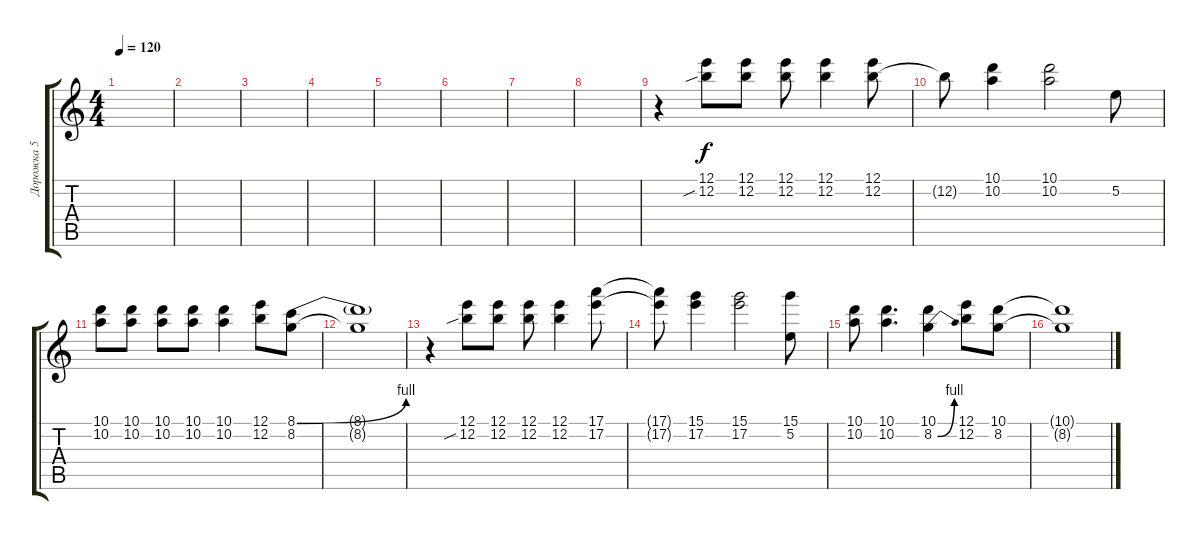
\track ("Дорожка 5" "Дорожка 5") {instrument distortionguitar}
\staff {score tabs}
\tuning (E4 B3 G3 D3 A2 E2) {hide}
\ts (4 4)
\tempo 120
\clef g2
\ks c
|
|
|
|
|
|
|
|
r.4 (12.1 12.2{sib}).8 (12.1 12.2).8 (12.1 12.2).8 (12.1 12.2).4 (12.1 12.2).8 |
12.2{t}.8 (10.1 10.2).4 (10.1 10.2).2 5.2.8 |
(10.1 10.2).8 (10.1 10.2).8 (10.1 10.2).8 (10.1 10.2).8 (10.1 10.2).4 (12.1 12.2).8 (8.1{be (bend 0 0 60 4)} 8.2).8 |
(8.1{t} 8.2{t}).1 |
r.4 (12.1 12.2{sib}).8 (12.1 12.2).8 (12.1 12.2).8 (12.1 12.2).4 (17.1 17.2).8 |
(17.1{t} 17.2{t}).8 (15.1 17.2).4 (15.1 17.2).2 (15.1 5.2).8 |
(10.1 10.2).8 (10.1 10.2).4{d} (10.1 8.2{be (bend 0 0 60 4)}).4 (12.1 12.2).8 (10.1 8.2).8 |
(10.1{t} 8.2{t}).1
